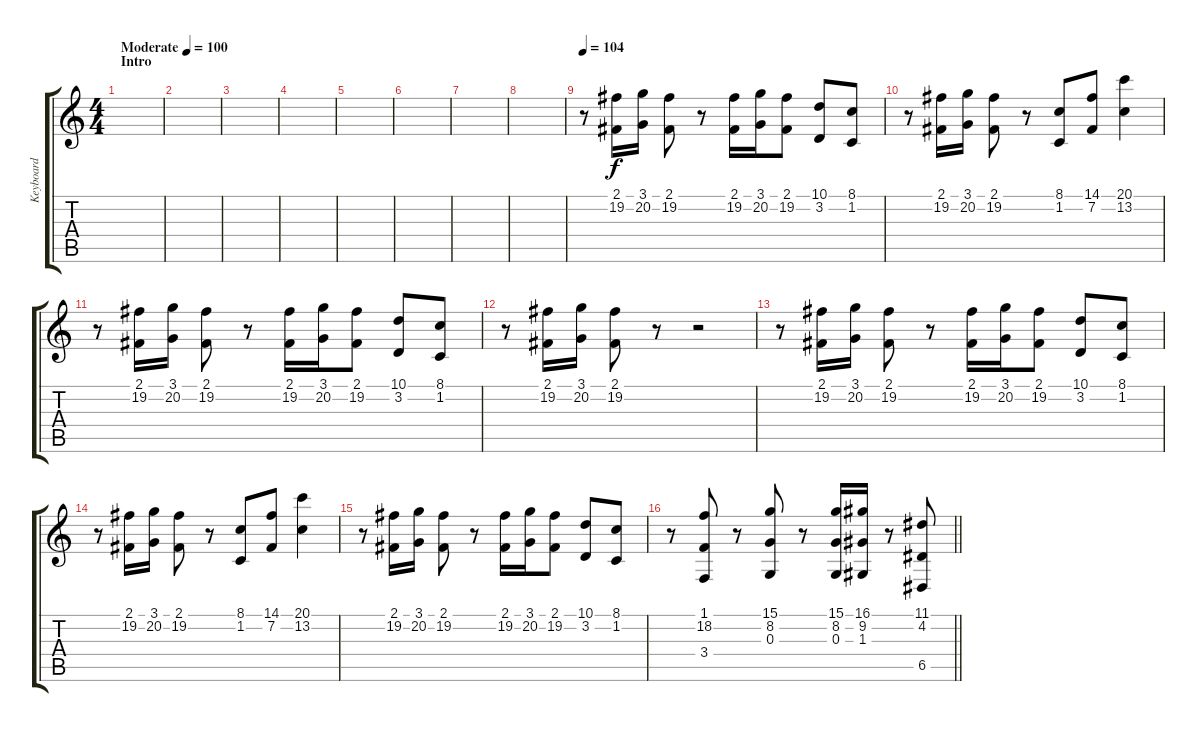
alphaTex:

\track ("Keyboard" "Keyboard") {instrument stringensemble1}
\staff {score tabs}
\tuning (E4 B3 G3 D3 A2 D2) {hide}
\ts (4 4)
\section ("" "Intro")
\tempo (100 "Moderate")
\clef g2
\ks c
|
|
|
|
|
|
|
|
\tempo 104
r.8 (2.1 19.2).16 (3.1 20.2).16 (2.1 19.2).8 r.8 (2.1 19.2).16 (3.1 20.2).16 (2.1 19.2).8 (10.1 3.2).8 (8.1 1.2).8 |
r.8 (2.1 19.2).16 (3.1 20.2).16 (2.1 19.2).8 r.8 (8.1 1.2).8 (14.1 7.2).8 (20.1 13.2).4 |
r.8 (2.1 19.2).16 (3.1 20.2).16 (2.1 19.2).8 r.8 (2.1 19.2).16 (3.1 20.2).16 (2.1 19.2).8 (10.1 3.2).8 (8.1 1.2).8 |
r.8 (2.1 19.2).16 (3.1 20.2).16 (2.1 19.2).8 r.8 r.2 |
r.8 (2.1 19.2).16 (3.1 20.2).16 (2.1 19.2).8 r.8 (2.1 19.2).16 (3.1 20.2).16 (2.1 19.2).8 (10.1 3.2).8 (8.1 1.2).8 |
r.8 (2.1 19.2).16 (3.1 20.2).16 (2.1 19.2).8 r.8 (8.1 1.2).8 (14.1 7.2).8 (20.1 13.2).4 |
r.8 (2.1 19.2).16 (3.1 20.2).16 (2.1 19.2).8 r.8 (2.1 19.2).16 (3.1 20.2).16 (2.1 19.2).8 (10.1 3.2).8 (8.1 1.2).8 |
\barLineRight lightlight
r.8 (1.1 18.2 3.4).8 r.8 (15.1 8.2 0.3).8 r.8 (15.1 8.2 0.3).16 (16.1 9.2 1.3).16 r.8 (11.1 4.2 6.5).8
